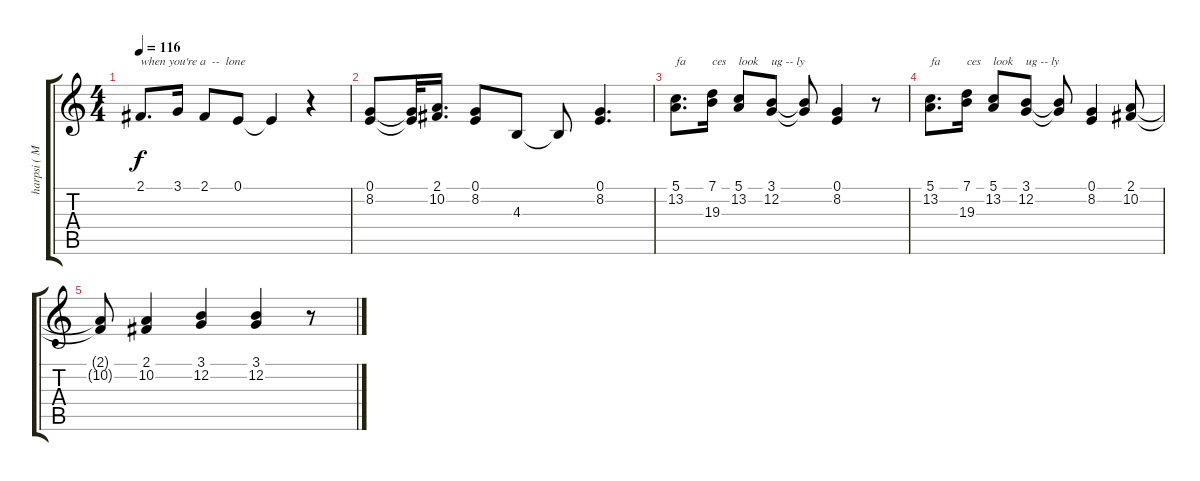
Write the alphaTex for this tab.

\track ("harpsi ( Manzarek)" "harpsi ( M") {instrument harpsichord}
\staff {score tabs}
\tuning (E4 B3 G3 D3 A2 E2) {hide}
\ts (4 4)
\tempo 116
\clef g2
\ks c
2.1.8{d txt "when you're a  --  lone" dy f} 3.1.16 2.1.8 0.1.8 0.1{t}.4 r.4 |
(0.1 8.2).8 (0.1{t} 8.2{t}).32 (2.1 10.2).16{d} (0.1 8.2).8 4.3.8 4.3{t}.8 (0.1 8.2).4{d} |
(5.1 13.2).8{d txt "fa"} (7.1 19.3).16{txt "ces"} (5.1 13.2).8{txt "look"} (3.1 12.2).8{txt "ug -- ly"} (3.1{t} 12.2{t}).8 (0.1 8.2).4 r.8 |
(5.1 13.2).8{d txt "fa"} (7.1 19.3).16{txt "ces"} (5.1 13.2).8{txt "look"} (3.1 12.2).8{txt "ug -- ly"} (3.1{t} 12.2{t}).8 (0.1 8.2).4 (2.1 10.2).8 |
(2.1{t} 10.2{t}).8 (2.1 10.2).4 (3.1 12.2).4 (3.1 12.2).4 r.8
